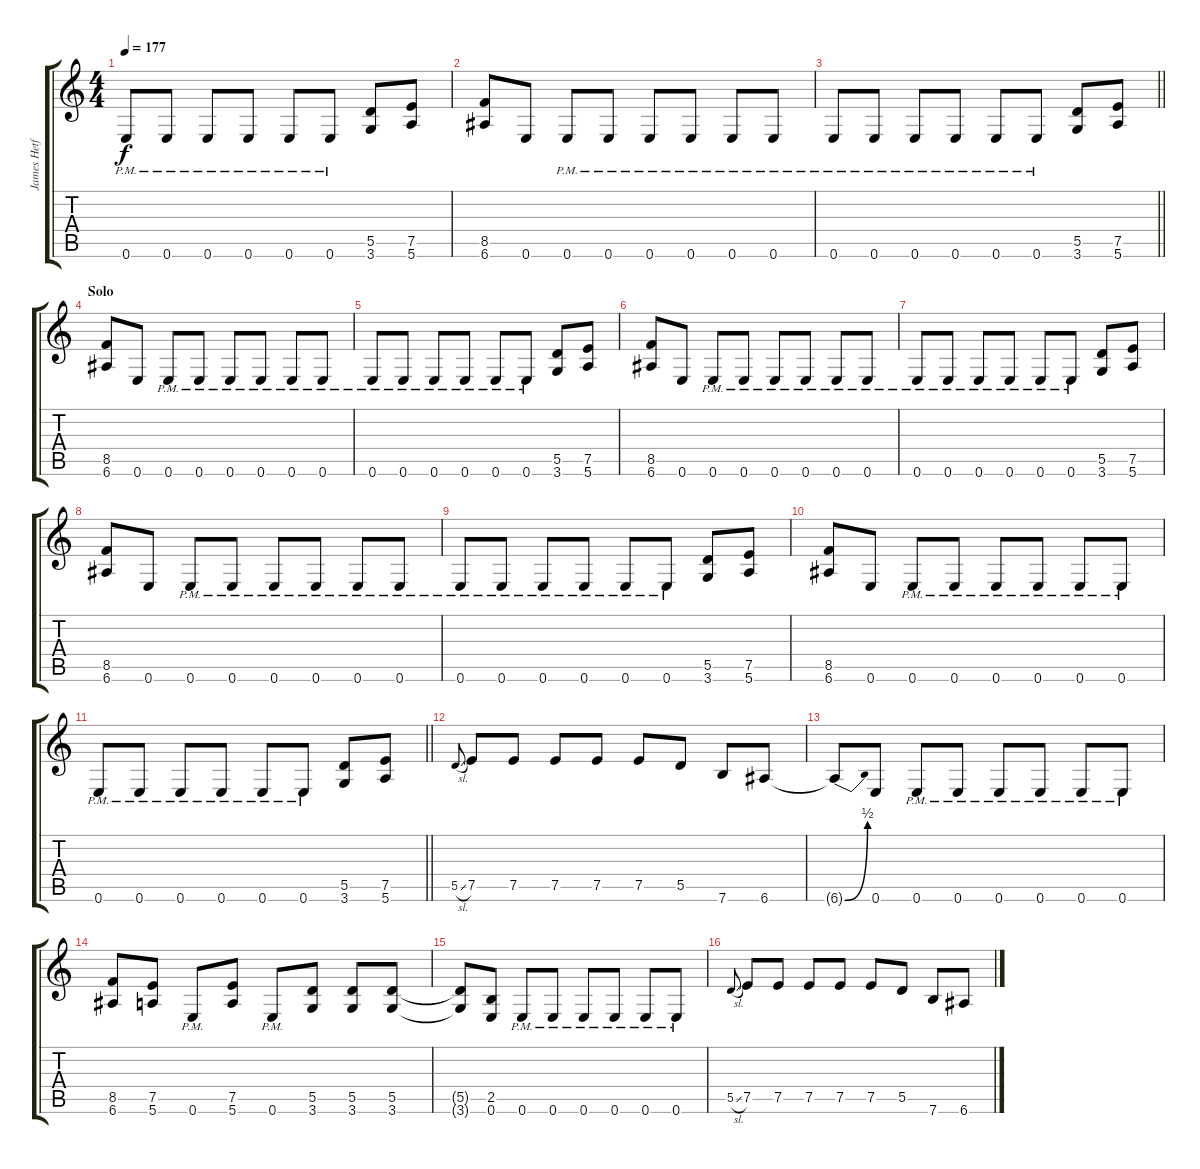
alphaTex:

\track ("James Hetfield" "James Hetf") {instrument distortionguitar}
\staff {score tabs}
\tuning (E4 B3 G3 D3 A2 E2) {hide}
\ts (4 4)
\tempo 177
\clef g2
\ks c
0.6{pm}.8{dy f} 0.6{pm}.8 0.6{pm}.8 0.6{pm}.8 0.6{pm}.8 0.6{pm}.8 (5.5 3.6).8 (7.5 5.6).8 |
(8.5 6.6).8 0.6.8 0.6{pm}.8 0.6{pm}.8 0.6{pm}.8 0.6{pm}.8 0.6{pm}.8 0.6{pm}.8 |
\barLineRight lightlight
0.6{pm}.8 0.6{pm}.8 0.6{pm}.8 0.6{pm}.8 0.6{pm}.8 0.6{pm}.8 (5.5 3.6).8 (7.5 5.6).8 |
\section ("" "Solo")
(8.5 6.6).8 0.6.8 0.6{pm}.8 0.6{pm}.8 0.6{pm}.8 0.6{pm}.8 0.6{pm}.8 0.6{pm}.8 |
0.6{pm}.8 0.6{pm}.8 0.6{pm}.8 0.6{pm}.8 0.6{pm}.8 0.6{pm}.8 (5.5 3.6).8 (7.5 5.6).8 |
(8.5 6.6).8 0.6.8 0.6{pm}.8 0.6{pm}.8 0.6{pm}.8 0.6{pm}.8 0.6{pm}.8 0.6{pm}.8 |
0.6{pm}.8 0.6{pm}.8 0.6{pm}.8 0.6{pm}.8 0.6{pm}.8 0.6{pm}.8 (5.5 3.6).8 (7.5 5.6).8 |
(8.5 6.6).8 0.6.8 0.6{pm}.8 0.6{pm}.8 0.6{pm}.8 0.6{pm}.8 0.6{pm}.8 0.6{pm}.8 |
0.6{pm}.8 0.6{pm}.8 0.6{pm}.8 0.6{pm}.8 0.6{pm}.8 0.6{pm}.8 (5.5 3.6).8 (7.5 5.6).8 |
(8.5 6.6).8 0.6.8 0.6{pm}.8 0.6{pm}.8 0.6{pm}.8 0.6{pm}.8 0.6{pm}.8 0.6{pm}.8 |
\barLineRight lightlight
0.6{pm}.8 0.6{pm}.8 0.6{pm}.8 0.6{pm}.8 0.6{pm}.8 0.6{pm}.8 (5.5 3.6).8 (7.5 5.6).8 |
5.5{sl}.8{gr onbeat} 7.5.8 7.5.8 7.5.8 7.5.8 7.5.8 5.5.8 7.6.8 6.6.8 |
6.6{be (bend 0 0 60 2) t}.8 0.6.8 0.6{pm}.8 0.6{pm}.8 0.6{pm}.8 0.6{pm}.8 0.6{pm}.8 0.6{pm}.8 |
(8.5 6.6).8 (7.5 5.6).8 0.6{pm}.8 (7.5 5.6).8 0.6{pm}.8 (5.5 3.6).8 (5.5 3.6).8 (5.5 3.6).8 |
(5.5{t} 3.6{t}).8 (2.5 0.6).8 0.6{pm}.8 0.6{pm}.8 0.6{pm}.8 0.6{pm}.8 0.6{pm}.8 0.6{pm}.8 |
5.5{sl}.8{gr onbeat} 7.5.8 7.5.8 7.5.8 7.5.8 7.5.8 5.5.8 7.6.8 6.6.8
